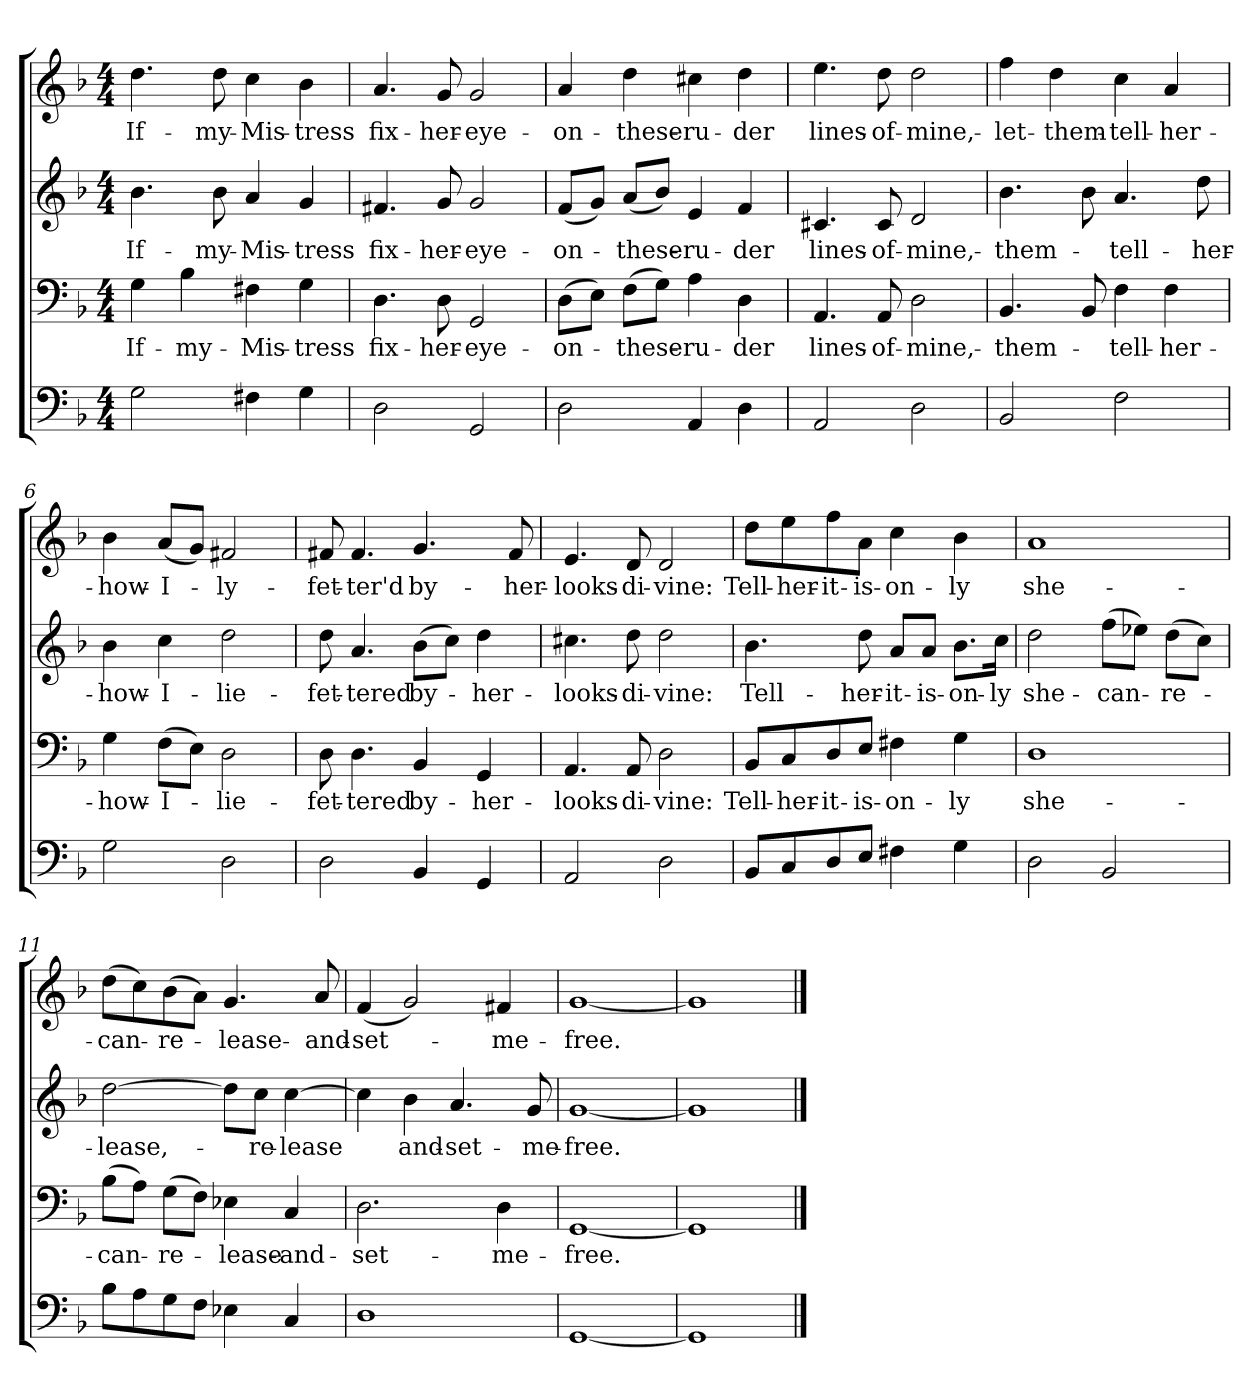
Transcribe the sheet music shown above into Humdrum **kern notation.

**kern	**kern	**text	**kern	**text	**kern	**text
*part4	*part3	*part3	*part2	*part2	*part1	*part1
*staff4	*staff3	*staff3	*staff2	*staff2	*staff1	*staff1
*clefF4	*clefF4	*	*clefG2	*	*clefG2	*
*k[b-]	*k[b-]	*	*k[b-]	*	*k[b-]	*
*F:	*F:	*	*F:	*	*F:	*
*M4/4	*M4/4	*	*M4/4	*	*M4/4	*
=1	=1	=1	=1	=1	=1	=1
2G\	4G\	If-	4.b-\	If-	4.dd\	If-
.	4B-\	my-	.	.	.	.
.	.	.	8b-\	my-	8dd\	my-
4F#X\	4F#X\	Mis-	4a/	Mis-	4cc\	Mis-
4G\	4G\	-tress	4g/	-tress	4b-\	-tress
=2	=2	=2	=2	=2	=2	=2
2D\	4.D\	fix-	4.f#X/	fix-	4.a/	fix-
.	8D\	her-	8g/	her-	8g/	her-
2GG/	2GG/	eye-	2g/	eye-	2g/	eye-
=3	=3	=3	=3	=3	=3	=3
2D\	(8D\L	on-	(8f/L	on-	4a/	on-
.	8E\J)	.	8g/J)	.	.	.
.	(8F\L	these-	(8a/L	these-	4dd\	these-
.	8G\J)	.	8b-/J)	.	.	.
4AA/	4A\	ru-	4e/	ru-	4cc#X\	ru-
4D\	4D\	-der	4f/	-der	4dd\	-der
=4	=4	=4	=4	=4	=4	=4
2AA/	4.AA/	lines-	4.c#X/	lines-	4.ee\	lines-
.	8AA/	of-	8c#/	of-	8dd\	of-
2D\	2D\	mine,-	2d/	mine,-	2dd\	mine,-
=5	=5	=5	=5	=5	=5	=5
2BB-/	4.BB-/	them-	4.b-\	them-	4ff\	let-
.	.	.	.	.	4dd\	them-
.	8BB-/	.	8b-\	.	.	.
2F\	4F\	tell-	4.a/	tell-	4cc\	tell-
.	4F\	her-	.	.	4a/	her-
.	.	.	8dd\	her-	.	.
=6	=6	=6	=6	=6	=6	=6
2G\	4G\	how-	4b-\	how-	4b-\	how-
.	(8F\L	I-	4cc\	I-	(8a/L	I-
.	8E\J)	.	.	.	8g/J)	.
2D\	2D\	lie-	2dd\	lie-	2f#X/	ly-
!!LO:LB:g=z
=7	=7	=7	=7	=7	=7	=7
2D\	8D\	fet-	8dd\	fet-	8f#X/	fet-
.	4.D\	-tered	4.a/	-tered	4.f#/	-ter'd
4BB-/	4BB-/	by-	(8b-\L	by-	4.g/	by-
.	.	.	8cc\J)	.	.	.
4GG/	4GG/	her-	4dd\	her-	.	.
.	.	.	.	.	8f#/	her-
=8	=8	=8	=8	=8	=8	=8
2AA/	4.AA/	looks-	4.cc#X\	looks-	4.e/	looks-
.	8AA/	di-	8dd\	di-	8d/	di-
2D\	2D\	-vine:	2dd\	-vine:	2d/	-vine:
=9	=9	=9	=9	=9	=9	=9
8BB-/L	8BB-/L	Tell-	4.b-\	Tell-	8dd\L	Tell-
8C/	8C/	her-	.	.	8ee\	her-
8D/	8D/	it-	.	.	8ff\	it-
8E/J	8E/J	is-	8dd\	her-	8a\J	is-
4F#X\	4F#X\	on-	8a/L	it-	4cc\	on-
.	.	.	8a/J	is-	.	.
4G\	4G\	-ly	8.b-\L	on-	4b-\	-ly
.	.	.	16cc\Jk	-ly	.	.
=10	=10	=10	=10	=10	=10	=10
2D\	1D\	she-	2dd\	she-	1a/	she-
2BB-/	.	.	(8ff\L	can-	.	.
.	.	.	8ee-X\J)	.	.	.
.	.	.	(8dd\L	re-	.	.
.	.	.	8cc\J)	.	.	.
!!LO:PB:g=z
=11	=11	=11	=11	=11	=11	=11
8B-\L	(8B-\L	can-	[2dd\	lease,-	(8dd\L	can-
8A\	8A\J)	.	.	.	8cc\)	.
8G\	(8G\L	re-	.	.	(8b-\	re-
8F\J	8F\J)	.	.	.	8a\J)	.
4E-X\	4E-X\	lease-	8dd\L]	.	4.g/	lease-
.	.	.	8cc\J	re-	.	.
4C/	4C/	and-	[4cc\	-lease	.	.
.	.	.	.	.	8a/	and-
=12	=12	=12	=12	=12	=12	=12
1D\	2.D\	set-	4cc\]	.	(4f/	set-
.	.	.	4b-\	and-	2g/)	.
.	.	.	4.a/	set-	.	.
.	4D\	me-	.	.	4f#X/	me-
.	.	.	8g/	me-	.	.
=13	=13	=13	=13	=13	=13	=13
[1GG/	[1GG/	free.-	[1g/	free.-	[1g/	free.-
=14	=14	=14	=14	=14	=14	=14
1GG/]	1GG/]	-	1g/]	-	1g/]	-
==	==	==	==	==	==	==
*-	*-	*-	*-	*-	*-	*-
